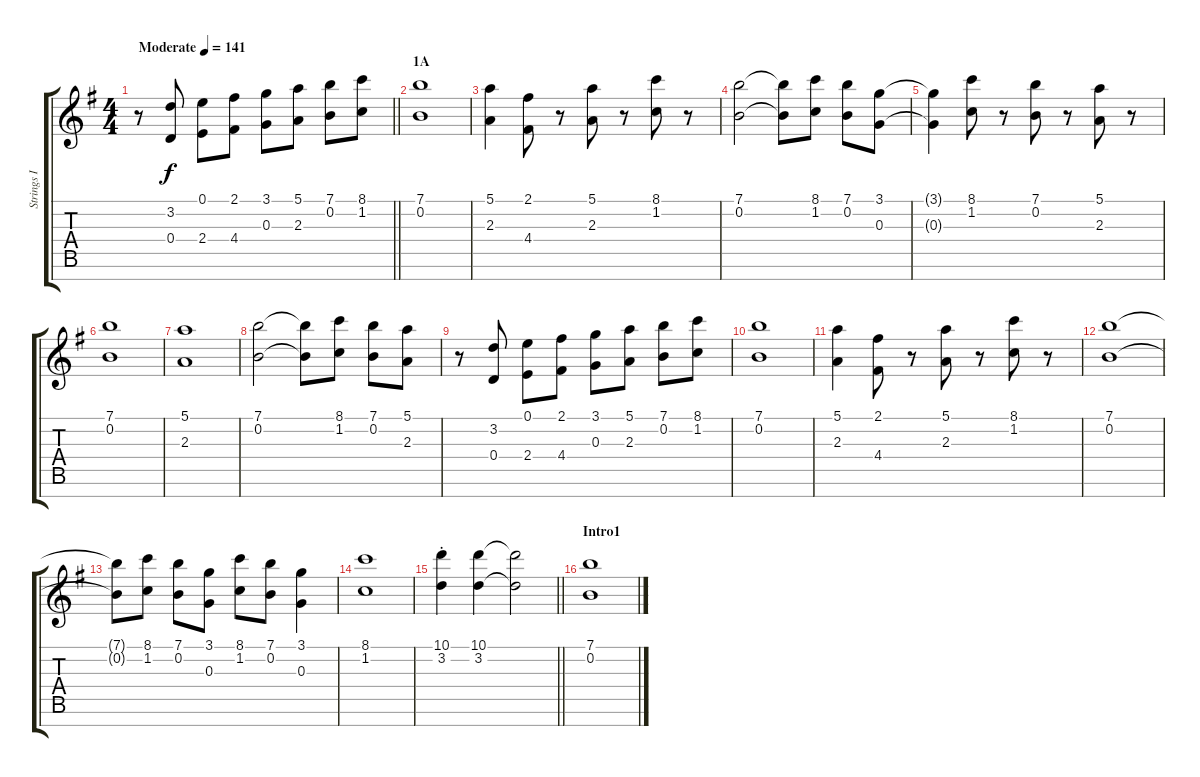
\track ("Strings I" "Strings I") {instrument stringensemble1}
\staff {score tabs}
\tuning (E5 B4 G4 D4 A3 E3 B2) {hide}
\ts (4 4)
\tempo (141 "Moderate")
\clef g2
\barLineRight lightlight
\ks g
r.8{dy f instrument stringensemble1} (3.2 0.4).8 (0.1 2.4).8 (2.1 4.4).8 (3.1 0.3).8 (5.1 2.3).8 (7.1 0.2).8 (8.1 1.2).8 |
\section ("" "1A")
(7.1 0.2).1 |
(5.1 2.3).4 (2.1 4.4).8 r.8 (5.1 2.3).8 r.8 (8.1 1.2).8 r.8 |
(7.1 0.2).2 (7.1{t} 0.2{t}).8 (8.1 1.2).8 (7.1 0.2).8 (3.1 0.3).8 |
(3.1{t} 0.3{t}).4 (8.1 1.2).8 r.8 (7.1 0.2).8 r.8 (5.1 2.3).8 r.8 |
(7.1 0.2).1 |
(5.1 2.3).1 |
(7.1 0.2).2 (7.1{t} 0.2{t}).8 (8.1 1.2).8 (7.1 0.2).8 (5.1 2.3).8 |
r.8 (3.2 0.4).8 (0.1 2.4).8 (2.1 4.4).8 (3.1 0.3).8 (5.1 2.3).8 (7.1 0.2).8 (8.1 1.2).8 |
(7.1 0.2).1 |
(5.1 2.3).4 (2.1 4.4).8 r.8 (5.1 2.3).8 r.8 (8.1 1.2).8 r.8 |
(7.1 0.2).1 |
(7.1{t} 0.2{t}).8 (8.1 1.2).8 (7.1 0.2).8 (3.1 0.3).8 (8.1 1.2).8 (7.1 0.2).8 (3.1 0.3).4 |
(8.1 1.2).1 |
\barLineRight lightlight
(10.1{st} 3.2{st}).4 (10.1 3.2).4 (10.1{t} 3.2{t}).2 |
\section ("" "Intro1")
(7.1 0.2).1
